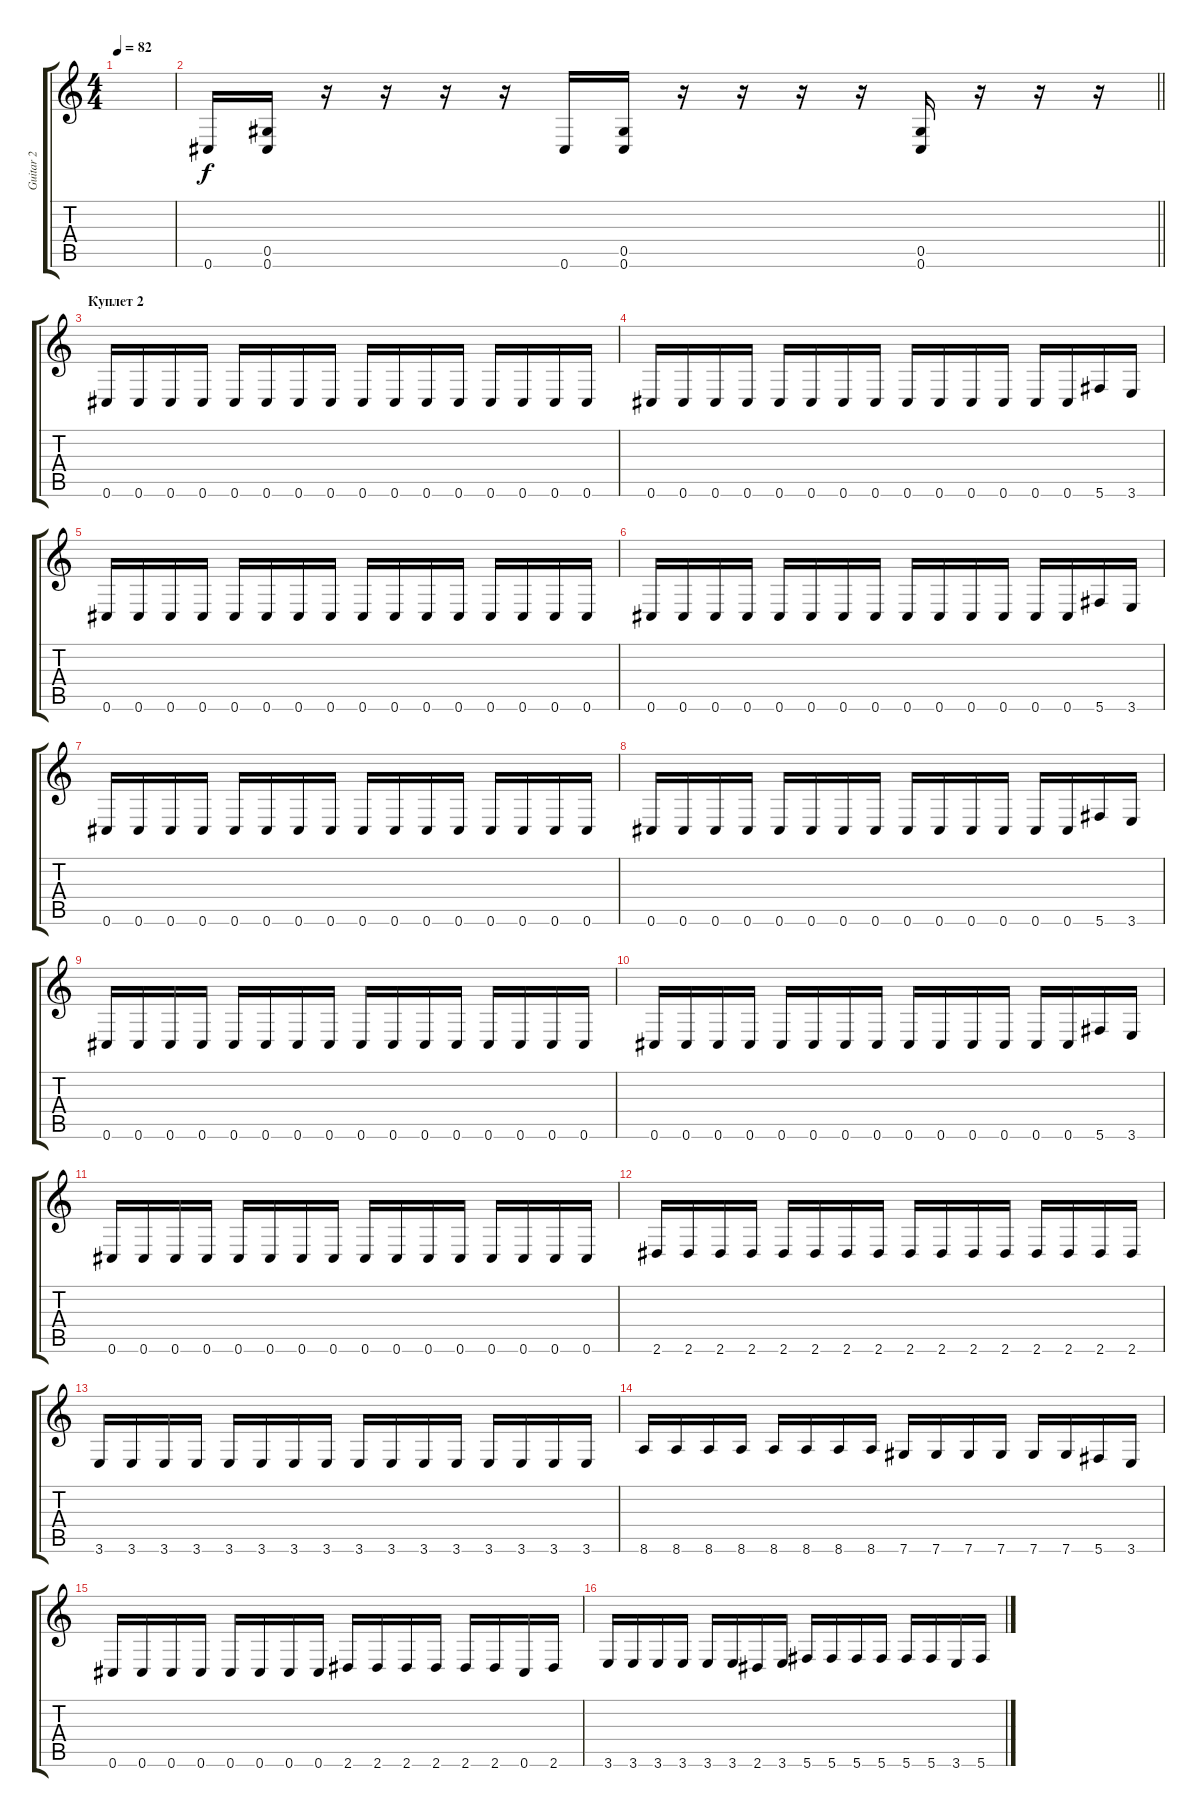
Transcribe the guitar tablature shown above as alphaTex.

\track ("Guitar 2" "Guitar 2") {instrument distortionguitar}
\staff {score tabs}
\tuning (Eb4 Bb3 Gb3 Db3 Ab2 Db2) {hide}
\ts (4 4)
\section ("" "")
\tempo 82
\clef g2
\ks c
|
\barLineRight lightlight
0.6.16 (0.5 0.6).16 r.16 r.16 r.16 r.16 0.6.16 (0.5 0.6).16 r.16 r.16 r.16 r.16 (0.5 0.6).16 r.16 r.16 r.16 |
\section ("" "Куплет 2")
0.6.16 0.6.16 0.6.16 0.6.16 0.6.16 0.6.16 0.6.16 0.6.16 0.6.16 0.6.16 0.6.16 0.6.16 0.6.16 0.6.16 0.6.16 0.6.16 |
0.6.16 0.6.16 0.6.16 0.6.16 0.6.16 0.6.16 0.6.16 0.6.16 0.6.16 0.6.16 0.6.16 0.6.16 0.6.16 0.6.16 5.6.16 3.6.16 |
0.6.16 0.6.16 0.6.16 0.6.16 0.6.16 0.6.16 0.6.16 0.6.16 0.6.16 0.6.16 0.6.16 0.6.16 0.6.16 0.6.16 0.6.16 0.6.16 |
0.6.16 0.6.16 0.6.16 0.6.16 0.6.16 0.6.16 0.6.16 0.6.16 0.6.16 0.6.16 0.6.16 0.6.16 0.6.16 0.6.16 5.6.16 3.6.16 |
0.6.16 0.6.16 0.6.16 0.6.16 0.6.16 0.6.16 0.6.16 0.6.16 0.6.16 0.6.16 0.6.16 0.6.16 0.6.16 0.6.16 0.6.16 0.6.16 |
0.6.16 0.6.16 0.6.16 0.6.16 0.6.16 0.6.16 0.6.16 0.6.16 0.6.16 0.6.16 0.6.16 0.6.16 0.6.16 0.6.16 5.6.16 3.6.16 |
0.6.16 0.6.16 0.6.16 0.6.16 0.6.16 0.6.16 0.6.16 0.6.16 0.6.16 0.6.16 0.6.16 0.6.16 0.6.16 0.6.16 0.6.16 0.6.16 |
0.6.16 0.6.16 0.6.16 0.6.16 0.6.16 0.6.16 0.6.16 0.6.16 0.6.16 0.6.16 0.6.16 0.6.16 0.6.16 0.6.16 5.6.16 3.6.16 |
0.6.16 0.6.16 0.6.16 0.6.16 0.6.16 0.6.16 0.6.16 0.6.16 0.6.16 0.6.16 0.6.16 0.6.16 0.6.16 0.6.16 0.6.16 0.6.16 |
2.6.16 2.6.16 2.6.16 2.6.16 2.6.16 2.6.16 2.6.16 2.6.16 2.6.16 2.6.16 2.6.16 2.6.16 2.6.16 2.6.16 2.6.16 2.6.16 |
3.6.16 3.6.16 3.6.16 3.6.16 3.6.16 3.6.16 3.6.16 3.6.16 3.6.16 3.6.16 3.6.16 3.6.16 3.6.16 3.6.16 3.6.16 3.6.16 |
8.6.16 8.6.16 8.6.16 8.6.16 8.6.16 8.6.16 8.6.16 8.6.16 7.6.16 7.6.16 7.6.16 7.6.16 7.6.16 7.6.16 5.6.16 3.6.16 |
0.6.16 0.6.16 0.6.16 0.6.16 0.6.16 0.6.16 0.6.16 0.6.16 2.6.16 2.6.16 2.6.16 2.6.16 2.6.16 2.6.16 0.6.16 2.6.16 |
3.6.16 3.6.16 3.6.16 3.6.16 3.6.16 3.6.16 2.6.16 3.6.16 5.6.16 5.6.16 5.6.16 5.6.16 5.6.16 5.6.16 3.6.16 5.6.16
